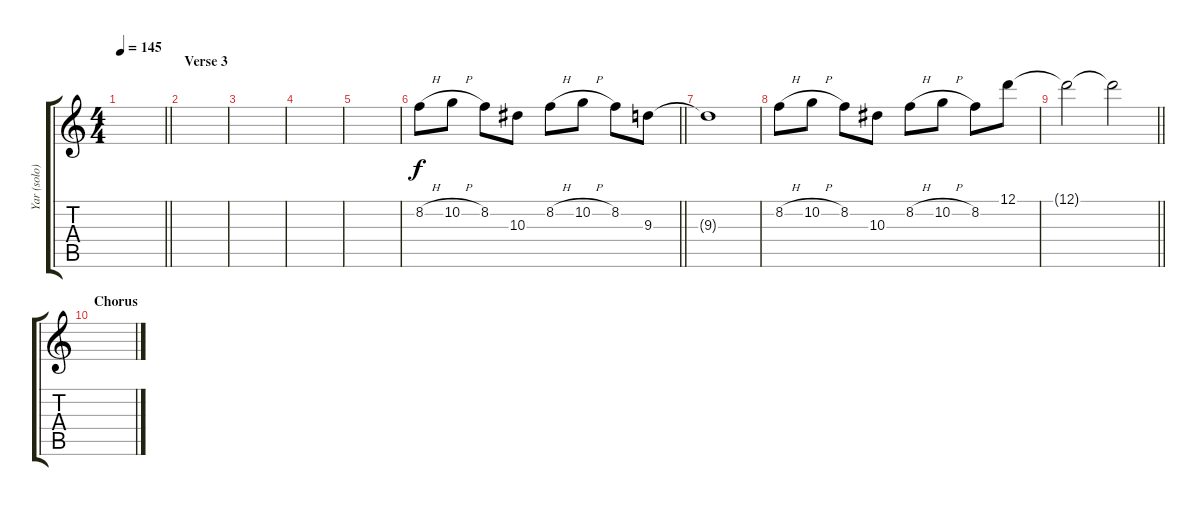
\track ("Yar (solo)" "Yar (solo)") {instrument distortionguitar}
\staff {score tabs}
\tuning (D4 A3 F3 C3 G2 C2) {hide}
\ts (4 4)
\tempo 145
\clef g2
\barLineRight lightlight
\ks c
|
\section ("" "Verse 3")
|
|
|
|
\barLineRight lightlight
8.2{h}.8{volume 13} 10.2{h}.8 8.2.8 10.3.8 8.2{h}.8 10.2{h}.8 8.2.8 9.3.8 |
9.3{t}.1 |
8.2{h}.8 10.2{h}.8 8.2.8 10.3.8 8.2{h}.8 10.2{h}.8 8.2.8 12.1.8 |
\barLineRight lightlight
12.1{t}.2 12.1{t}.2 |
\section ("" "Chorus")
